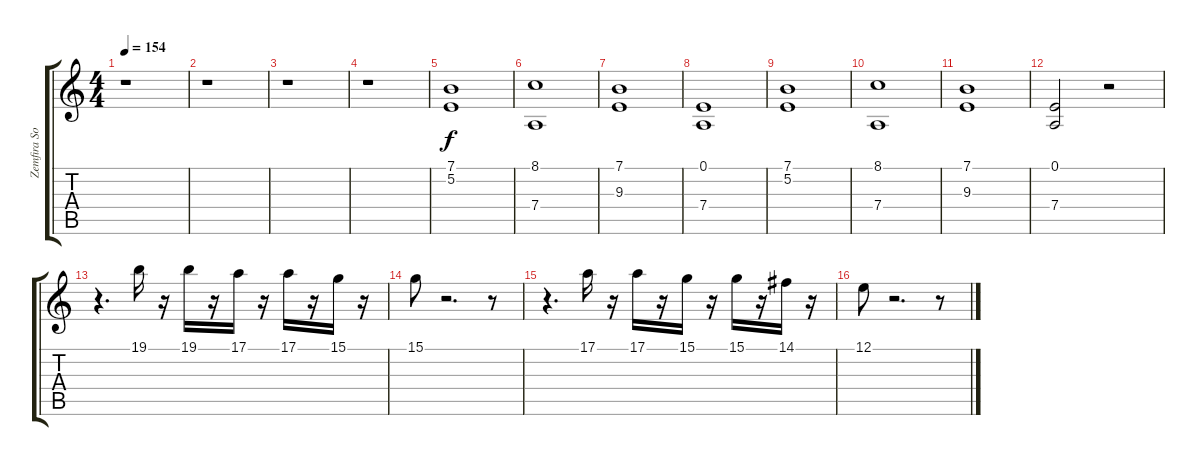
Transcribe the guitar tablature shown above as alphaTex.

\track ("Zemfira Sozrela" "Zemfira So") {instrument drawbarorgan}
\staff {score tabs}
\tuning (E4 B3 G3 D3 A2 E2) {hide}
\ts (4 4)
\tempo 154
\clef g2
\ks c
r.1{dy f} |
r.1 |
r.1 |
r.1 |
(7.1 5.2).1 |
(8.1 7.4).1 |
(7.1 9.3).1 |
(0.1 7.4).1 |
(7.1 5.2).1 |
(8.1 7.4).1 |
(7.1 9.3).1 |
(0.1 7.4).2 r.2 |
r.4{d} 19.1.16 r.16 19.1.16 r.16 17.1.16 r.16 17.1.16 r.16 15.1.16 r.16 |
15.1.8 r.2{d} r.8 |
r.4{d} 17.1.16 r.16 17.1.16 r.16 15.1.16 r.16 15.1.16 r.16 14.1.16 r.16 |
12.1.8 r.2{d} r.8
